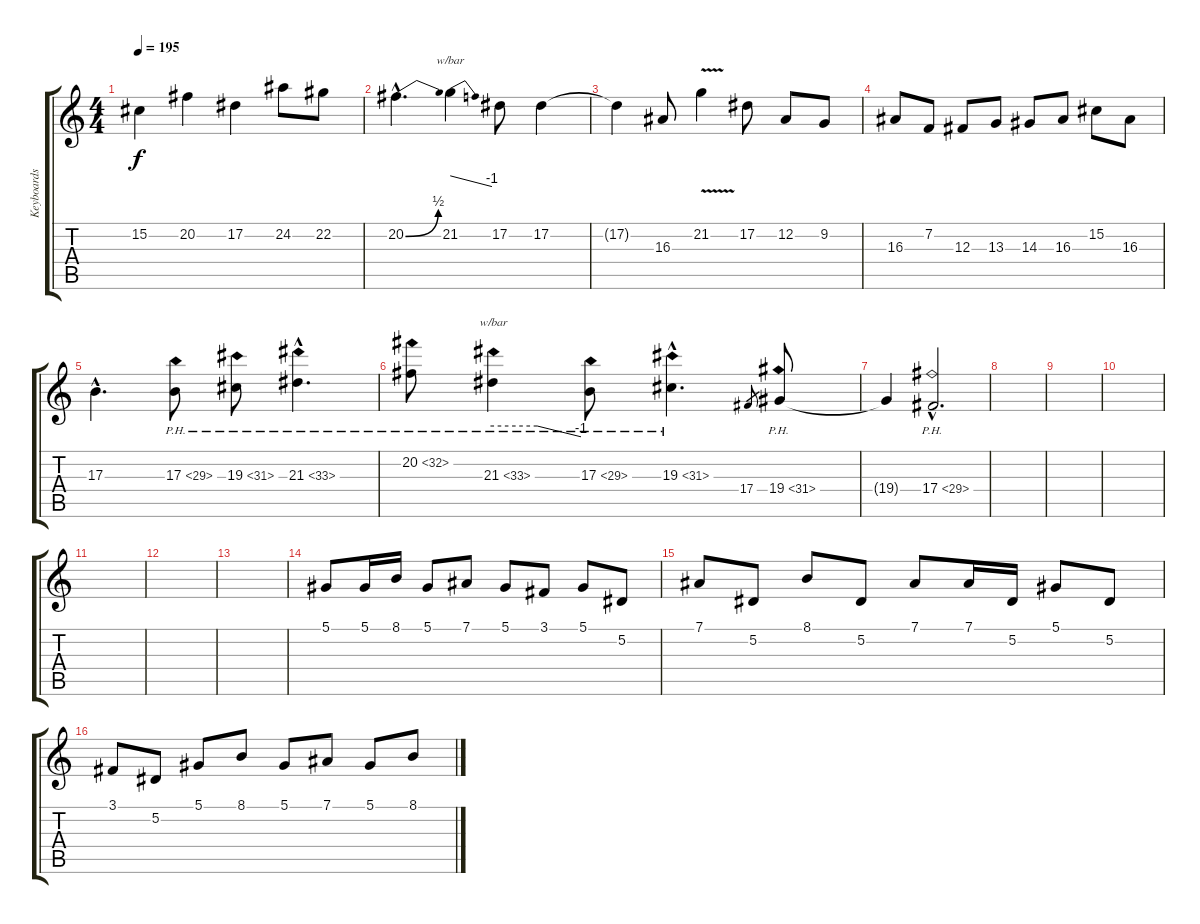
\track ("Keyboards 5" "Keyboards ") {instrument lead2sawtooth}
\staff {score tabs}
\tuning (Eb4 Bb3 Gb3 Db3 Ab2 Eb2) {hide}
\ts (4 4)
\tempo 195
\clef g2
\ks c
15.2.4{dy f} 20.2.4 17.2.4 24.2.8 22.2.8 |
20.2{be (bend 0 0 60 2) hac}.4{d} 21.2.4{tbe (dive default 0 0 60 -4)} 17.2.8 17.2.4 |
17.2{t}.4 16.3.8 21.2{v}.4 17.2.8 12.2.8 9.2.8 |
16.3.8 7.2.8 12.3.8 13.3.8 14.3.8 16.3.8 15.2.8 16.3.8 |
17.3{hac}.4{d} 17.3{ph 12}.8 19.3{ph 12}.8 21.3{ph 12 hac}.4{d} |
20.2{ph 12}.8 21.3{ph 12}.4{tbe (custom default 0 0 30 0 60 -4)} 17.3{ph 12}.8 19.3{ph 12 hac}.4{d} 17.4.8{gr} 19.4{ph 12}.8 |
19.4{t}.4 17.4{ph 12 hac}.2{d} |
|
|
|
|
|
|
5.1.8 5.1.16 8.1.16 5.1.8 7.1.8 5.1.8 3.1.8 5.1.8 5.2.8 |
7.1.8 5.2.8 8.1.8 5.2.8 7.1.8 7.1.16 5.2.16 5.1.8 5.2.8 |
3.1.8 5.2.8 5.1.8 8.1.8 5.1.8 7.1.8 5.1.8 8.1.8
